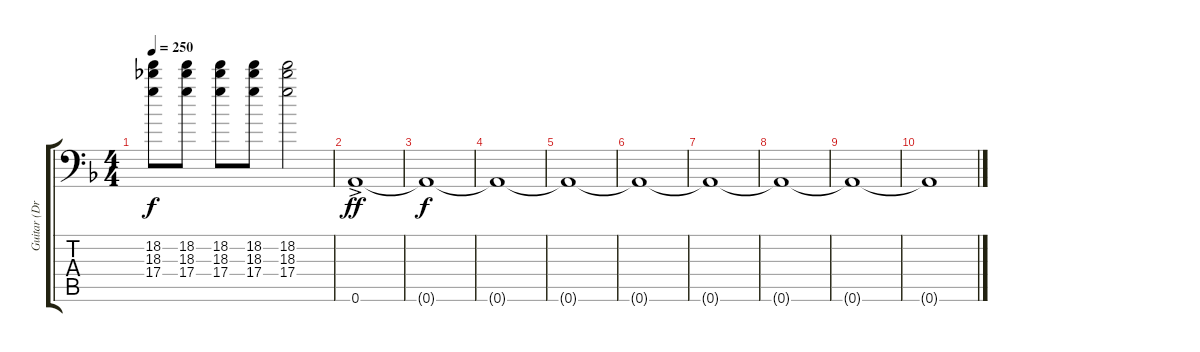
\track ("Guitar (Drop A)" "Guitar (Dr") {instrument distortionguitar}
\staff {score tabs}
\tuning (E4 B3 G3 D3 A2 A1) {hide}
\ts (4 4)
\tempo 250
\clef f4
\ks f
(18.2 18.3 17.4).8{dy f} (18.2 18.3 17.4).8 (18.2 18.3 17.4).8 (18.2 18.3 17.4).8 (18.2 18.3 17.4).2 |
0.6{ac}.1{dy ff} |
0.6{t}.1{dy f} |
0.6{t}.1 |
0.6{t}.1 |
0.6{t}.1 |
0.6{t}.1 |
0.6{t}.1 |
0.6{t}.1{volume 0} |
0.6{t}.1
